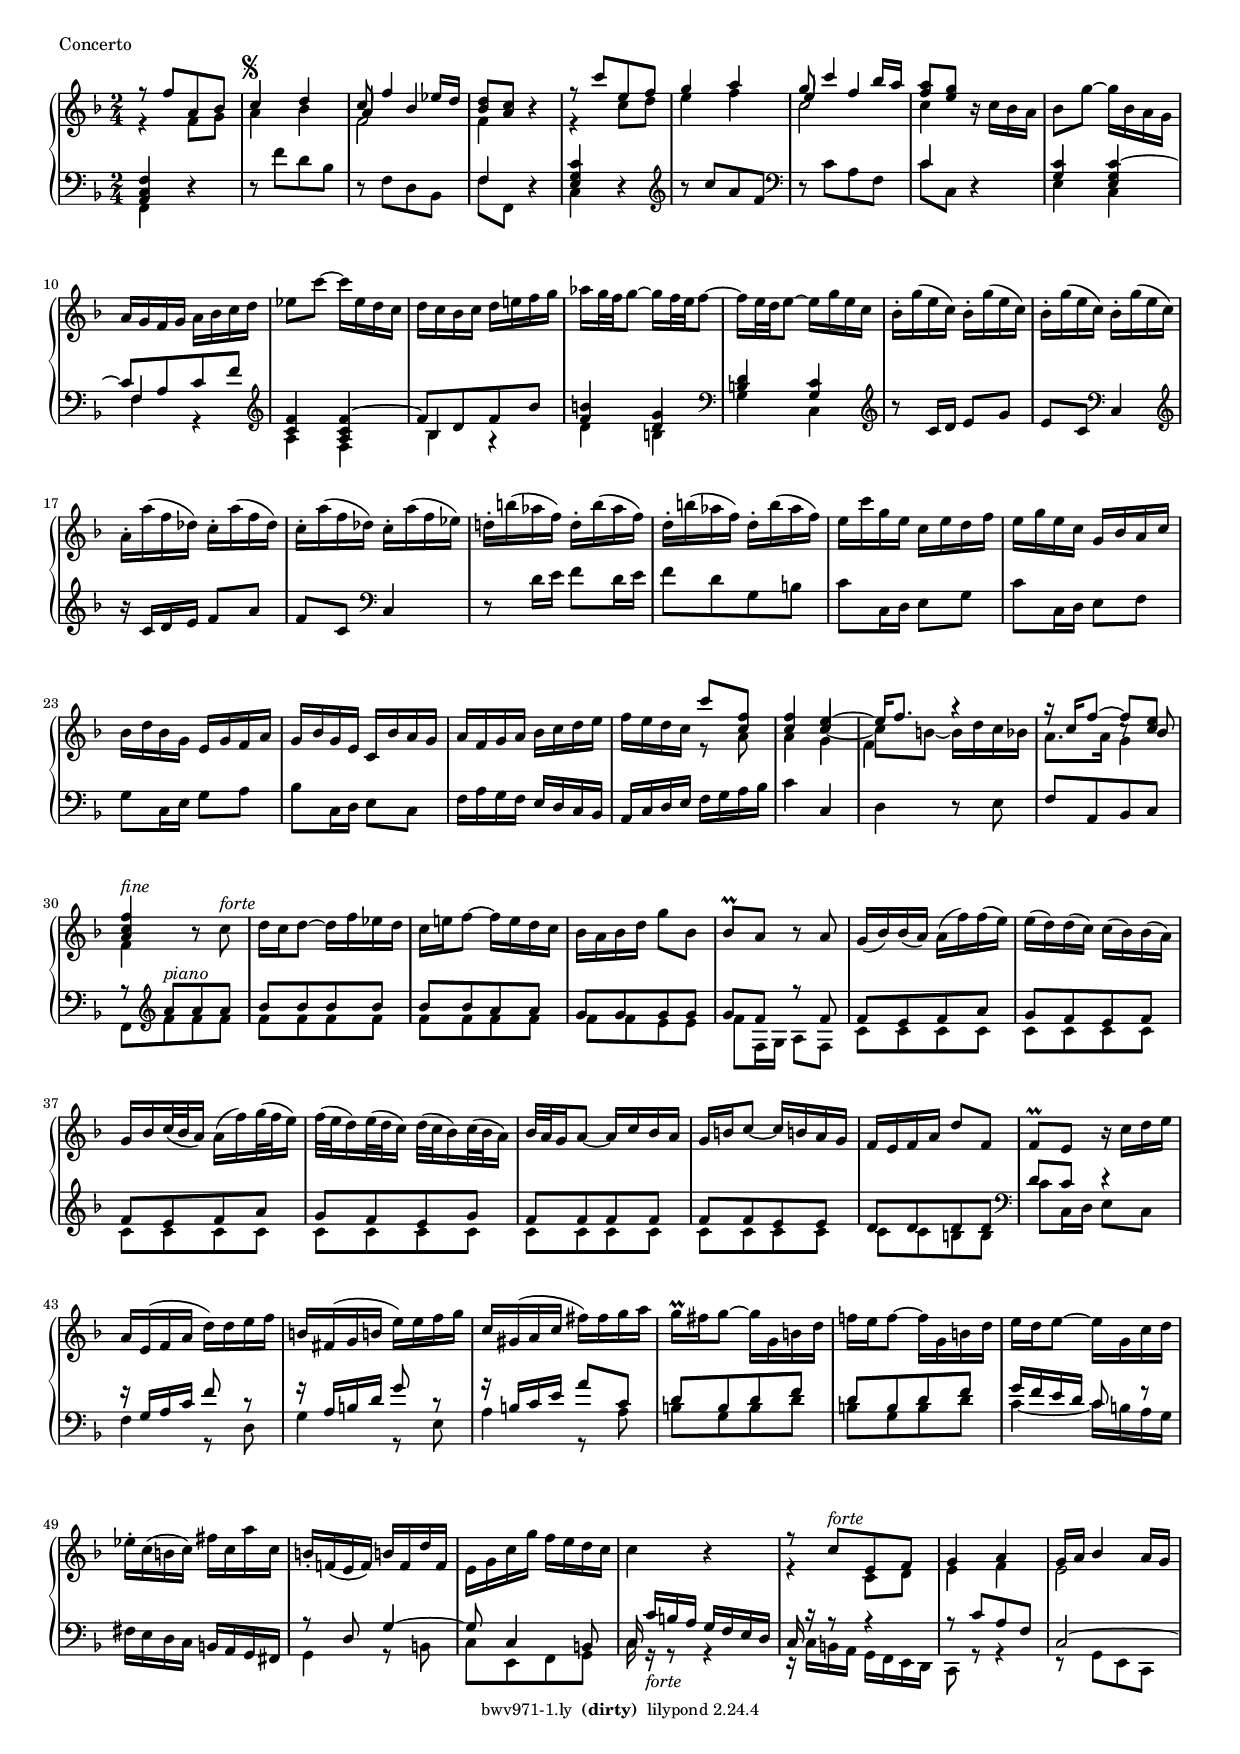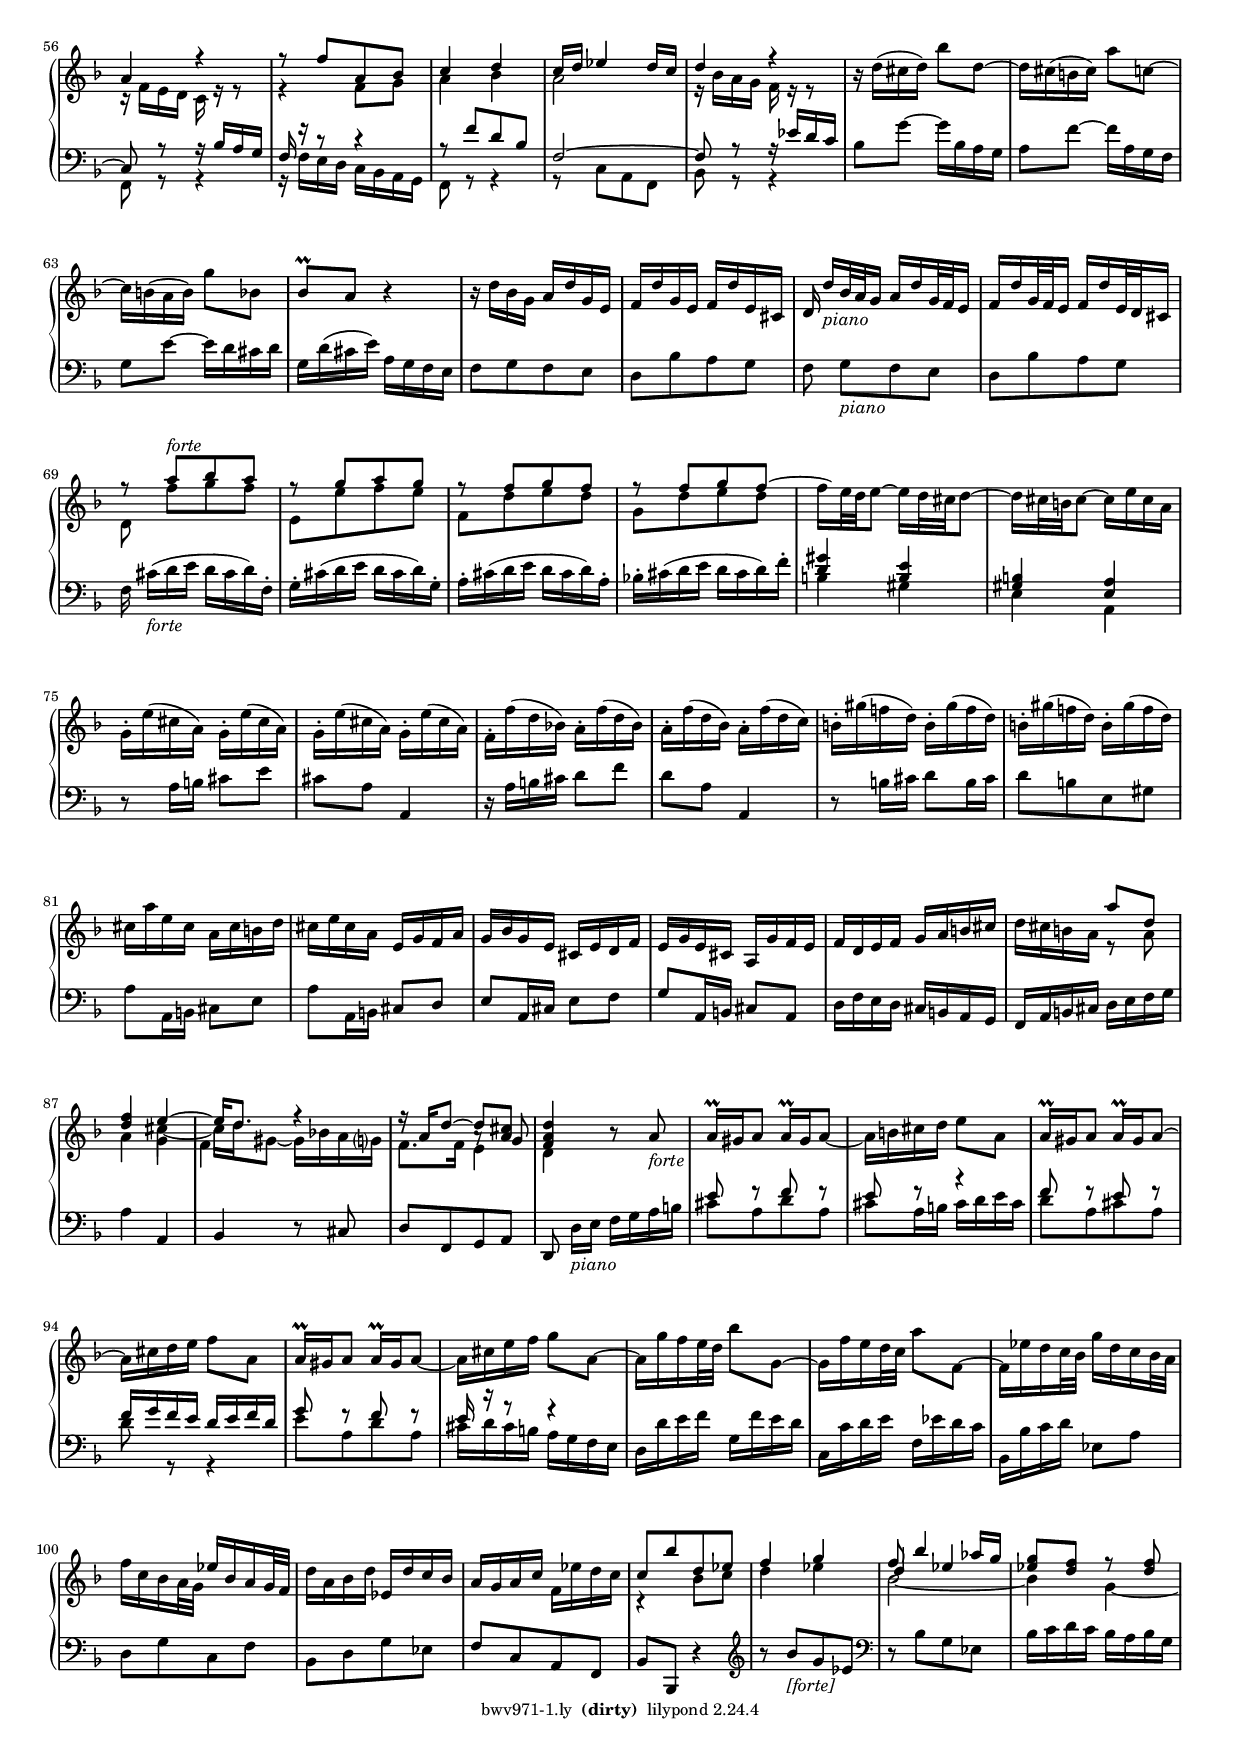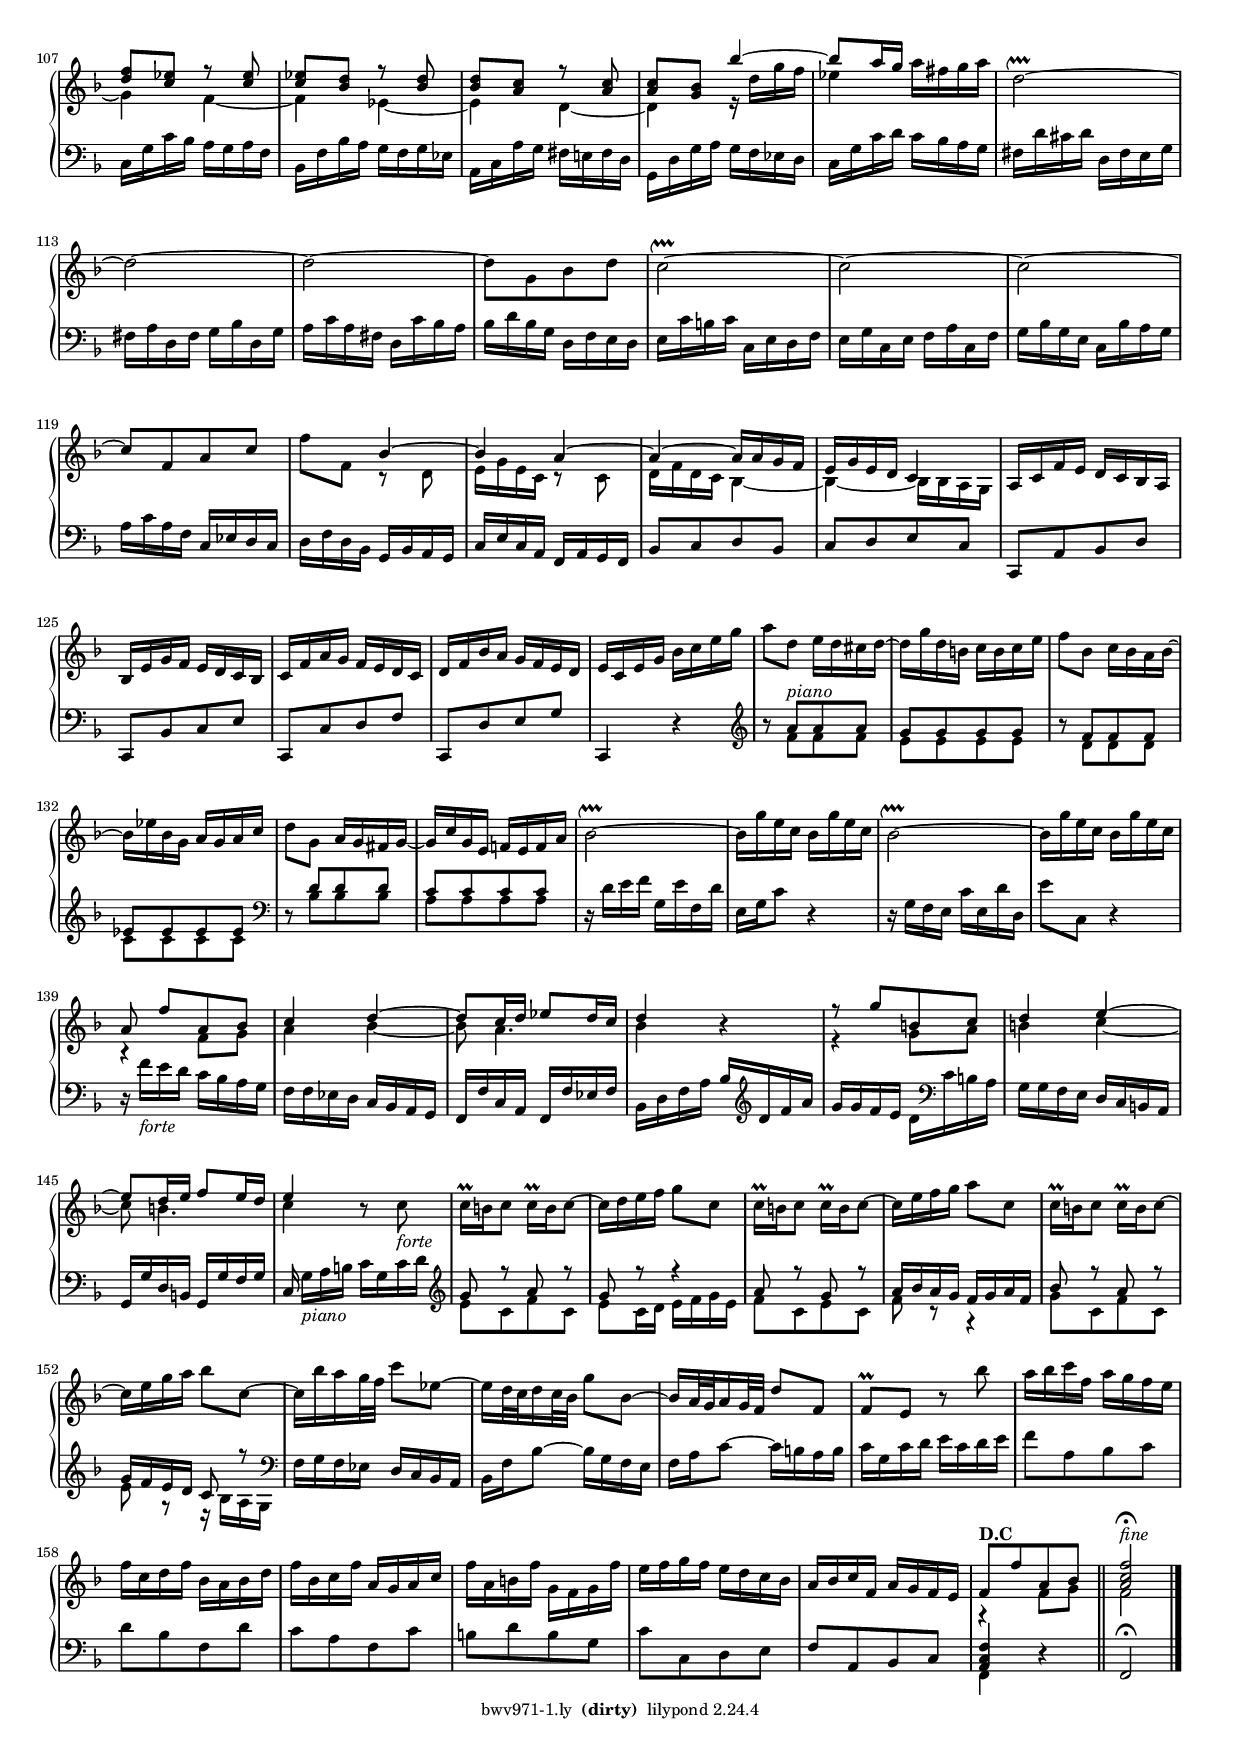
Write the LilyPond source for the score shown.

\version "2.18.2"

\include "../../include/tagline.ily"

breaks = {
}

#(set-global-staff-size 15.4)

\paper {
  #(set-paper-size "a4")
  print-page-number = ##f
  between-system-padding = #0.1
  between-system-space = #0.1
  ragged-last-bottom = ##f
  ragged-bottom = ##f
  oddFooterMarkup = \gitTagline
  evenFooterMarkup = \gitTagline
}

cstr = \change Staff = "right"
cstl = \change Staff = "left"

\header {
  %title = "Concerto Italien"
  piece = "Concerto"
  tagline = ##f
}

global = {
  \key f \major
  \time 2/4
  \override Staff.NoteCollision #'merge-differently-dotted = ##t
  %\override Staff.NoteCollision #'merge-differently-headed = ##t
  %\override Staff.Rest #'style = #'classical
  %\override Beam #'damping = #5
}

right = \relative c'' {
  \global

  <<{ r8 f[ a, bes]
      c4^\markup { \musicglyph #"scripts.segno" } d
      c8 f4 ees16 d
      <bes d>8 <a c> } \\
    { r4 f8 g
      a4 bes
      f2
      f4 } \\
    { s2 s2 a4 bes } >> r4
  
  <<{ r8 c'[ e, f]
      g4 a
      g8 c4 bes16 a
      <f a>8 < e g> } \\
    { r4 c8 d
      e4 f
      c2 c4 } \\
    { s2 s2 e4 f }>> r16 c bes a
  
  bes8 g' ~ g16 bes, a g
  a g f g a bes c d 
  ees8 c' ~ c16 ees, d c
  d c bes c d e! f g
  aes g32 f g8 ~ g16 f32 e f8 ~
  f16 e32 d e8 ~ e16 g e c
  
  \repeat unfold 2 { bes-. g'( e c) bes-. g'( e c) }
  a-. a'( f des) c-. a'( f des)
  c-. a'( f des) c-. a'( f ees)
  d!-. b'( aes f) d-. b'( aes f)
  d-. b'( aes f) d-. b'( aes f)
  
  e c' g e c e d f
  e g e c g bes a c
  bes d bes g e g f a
  g bes g e c bes' a g
  a f g a bes c d e
  f e d c
  <<{ c'8 <c, f>
      q4 <c e> ~ 
      e16 f8. r4
      r16 c f8 ~ f <c e> 
      <a c f>4^\markup { \italic "fine" } } \\
    { r8 a 
      a4 g
      \once \override NoteColumn.force-hshift = #-1.1 \shiftOn f s
      a8. a16 g4
      f
    } \new Voice
    { \voiceTwo s4 s \once \stemUp c' ~ 
      c8 b ~ b16 d c bes
      \voiceThree s4 c8\rest bes
  }>>
  
  r8 c^\markup { \italic "forte" }
  d16c d8 ~ d16 f ees d
  c e! f8 ~ f16 e d c
  bes a bes d g8 bes,
  bes\prall a r a
  
  g16( bes) bes( a) a( f') f( e)
  e( d) d( c) c( bes) bes( a)
  g bes c32( bes a16) a( f') g32( f e16)
  f32( e d16) e32( d c16) d32( c bes16) c32( bes a16)
  
  bes32 a g16 a8 ~ a16 c bes a
  g b c8 ~ c16 b! a g
  f e f a d8 f,
  f\prall e r16 c'd e
  
  a, e( f a d) d e f
  b, fis( g b! e) e f g
  c, gis( a c fis) fis g a
  g\prall fis g8 ~ g16 g, b d
  f! e f8 ~ f16 g, b d
  e d e8 ~ e16 g, c d
  
  ees-. c( b c) fis c a' c,
  b-. f!( e f) b! f d' f,
  e g c g' f e d c
  c4 r
  
  <<{ r8 c[^\markup { \italic "forte" } e, f]
      g4 a
      g16 a bes4 a16 g
      a4 r
      r8 f'[ a, bes]
      c4 d
      c16 d ees4 d16 c
      d4 r } \\
    { r4 c,8 d
      e4 f
      e2
      r16 f e d c r r8
      r4 f8 g
      a4 bes
      a2
      r16 bes a g f r r8 }>>
  
  r16 d'( cis d) bes'8 d, ~
  d16 cis( b cis) a'8 c, ~
  c16 b( a b) g'8 bes,
  bes\prall a r4
  
  r16 d bes g a d g, e
  f d' g, e f d' e, cis
  d d'[-\markup { \italic "piano" } bes32 a g16] a d g,32 f e16
  f d' g,32 f e16 f d' e,32 d cis16
  
  <<{ r8 a''[-\markup { \italic "forte" } bes a]
      r g[ a g]
      r f[ g f]
      r f[ g f] ~ \oneVoice \once \hideNotes f16 } \\
    { d,8 f'[ g f]
      e,[ e' f e]
      f,[ d' e d]
      g,[ d' e d] 
      \oneVoice f16 e32 d e8 ~ e16 d32 cis d8 ~
      d16 cis32 b cis8 ~ cis16 e cis a
  }>>
  
  g-. e'( cis a) g-. e'( cis a)
  g-. e'( cis a) g-. e'( cis a)
  f-. f'( d bes!) a-. f'( d bes)
  a-. f'( d bes) a-. f'( d c)
  b-. gis'( f! d) b-. gis'( f d)
  b-. gis'( f! d) b-. gis'( f d)
  
  cis a' e cis a cis b d
  cis e cis a e g f a
  g bes g e cis e d f
  e g e cis a g' f e
  f d e f g a b cis
  d cis b a

  <<{ a'8 d,
      <d f>4 e ~
      e16 d8. r4 } \\ 
    { r8 a
      a4 g
      \once \override NoteColumn.force-hshift = #-1.3 \shiftOn
      f s } \\
    { s4 s \voiceTwo 
      cis'4 ~ cis16 d gis,8 ~ gis16 bes! a g? }>>
  
  <<{ r16 a d8 ~ d <a cis>
      <f a d>4 } \\ 
    { f8. f16 e4 d } \\
    { s4 \stemUp a'8\rest g }>>
  
  r8 a-\markup { \italic "forte" }
  a16-\prall gis a8 a16-\prall gis a8 ~
  a16 b cis d e8 a,
  a16-\prall gis a8 a16-\prall gis a8 ~
  a16 cis d e f8 a,
  
  a16-\prall gis a8 a16-\prall gis a8 ~
  a16 cis e f g8 a, ~
  a16 g' f e32 d bes'8 g, ~
  g16 f' e d32 c a'8 f, ~
  
  f16 ees' d c32 bes g'16 d c bes32 a
  f'16 c bes a32 g ees'16 bes a g32 f
  d'16 a bes d ees, d' c bes
  a g a c f, ees' d c
  
  <<{ c8[ bes' d, ees]
      f4 g
      f8 bes4 aes16 g
      <ees g>8 <d f> } \\
    { r4 bes8 c
      d4 ees
      bes2 ~ 
      bes4 } \\
    { s2 s2 d4 ees }>>
  
  <<{ r8 <d f> q <c ees> r q
      q <bes d> r q
      q <a c> r q
      q <g bes> } \\
    { g4 ~ g f ~ f ees ~ ees d ~ d }>>
  
  <<{ bes''4 ~ bes8 a16 g } \\
    { r16 d g f ees4 }>>
  a16 fis g a
  d,2-\upprall ~ d ~ d ~
  d8[ g, bes d]
  c2-\upprall ~ c ~ c ~
  c8[ f, a c]
  
  f f,
  <<{ bes4 ~ bes a ~ a ~
      a16 a g f
      e g e d c4 } \\
    { r8 d e16 g e c r8 c
      d16 f d c bes4 ~ 
      bes ~ bes16 bes a g }>>
  
  a c f e d c bes a
  bes e g f e d c bes
  c f a g f e d c
  d f bes a g f e d
  e c e g bes c e g
  
  a8 d, e16 d cis d ~
  d g d b c b c e
  f8 bes, c16 bes a bes ~
  bes ees bes g a g a c
  d8 g, a16 g fis g ~
  
  g c g e f! e f a
  bes2-\upprall ~
  bes16 g' e c bes g' e c
  bes2-\upprall ~
  bes16 g' e c bes g' e c
  
  <<{ a8 f'[ a, bes]
      c4 d ~ 
      d8 c16 d ees8 d16 c
      d4 } \\
    { r4 f,8 g
      a4 bes ~
      bes8 a4.
      bes4 }>> r
  
  <<{ r8 g'[ b, c]
      d4 e ~
      e8 d16 e f8 e16 d
      e4 } \\
    { r4 g,8 a
      b4 c ~
      c8 b4.
      c4 }>>
  
  r8 c-\markup { \italic "forte" }
  c16-\prall b c8 c16-\prall b c8 ~
  c16 d e f g8 c,
  c16-\prall b c8 c16-\prall b c8 ~
  c16 e f g a8 c,
  c16-\prall b c8 c16-\prall b c8 ~
  c16 e g a bes8 c, ~
  
  c16 bes' a g32 f c'8 ees, ~
  ees16 d32 c d16 c32 bes g'8 bes, ~
  bes16 a32 g a16 g32 f d'8 f,
  f-\prall e r bes''
  
  a16 bes c f, a g f e
  f c d f bes, a bes d
  f bes, c f a, g a c
  f a, b f' g, f g f'
  e f g f e d c bes
  a bes c f, a g f e
  
  <<{ f8[^\markup { \bold "D.C"} f' a, bes] } \\ { r4 f8 g } >>
  \bar "||"
  <<{ <a c f>2-\fermata^\markup { \italic "fine" } } \\ { f }>> \bar "|."
}

left = \relative c {
  \global
  <<{ <a c f>4 } \\ { f }>> r
  r8 f''[ d bes]
  r f[ d bes]
  <<{ f'4 } \\ { f8 f, }>> r4
  
  <<{ <e' g c> } \\ { c } >> r
  \clef treble r8 c''8[ a f]
  \clef bass r8 c[ a f]
  <<{ c'4 } \\ { c8 c, }>> r4

  <<{ <g' c>4 <e g c> ~
      c'8[ a c f]
      \clef treble <c f>4 <a c f> ~
      f'8[ d f bes]
      <f b>4 <d g>
      <b d> <g c> } \\
    { e4 c
      \once \override NoteColumn.force-hshift = #1 f r
      a f
      \once \override NoteColumn.force-hshift = #1 bes r
      d b
      \clef bass g c,
    } \\
    { s2 f4 s s2 bes4 }>>
 
  \clef treble r8 c16 d e8 g
  e c \clef bass c,4
  \clef treble r16 c' d e f8 a
  f c \clef bass c,4
  
  r8 d'16 e f8 d16 e
  f8[ d g, b]
  c c,16 d e8 g
  c c,16 d e8 f
  g c,16 e g8 a
  bes c,16 d e8 c
  
  f16 a g f e d c bes
  a c d e f g a bes
  c4 c,
  d r8 e
  f[ a, bes c]
  
  <<{ r8 \clef treble a''[^\markup { \italic "piano" } a a]
      bes[ bes bes bes]
      bes[ bes a a]
      g[ g g g]
      g f r f } \\
    { f,,[ f'' f f]
      f[ f f f]
      f[ f f f]
      f[ f e e]
      f f,16 g a8 f }>>
  
  <<{ f'[ e f a]
      g[ f e f]
      f[ e f a]
      g[ f e g]
      f[ f f f]
      f[ f e e]
      d[ d d d]
      \clef bass d c r4 } \\
    { \repeat unfold 6 { c8[ c c c] }
      c[ c b b]
      c c,16 d e8 c }>>
  
  <<{ r16 g' a c f8 r
      r16 a, b d g8 r
      r16 b, c e a8 c,
      d[ b d f]
      d[ b d f]
      g16 f e d c8 r } \\
    { f,4 r8 d
      g4 r8 e
      a4 r8 a
      b[ g b d]
      b[ g b d]
      c4 ~ c16 b a g }>>
  
  fis e d c b a g fis
  <<{ r8 d' g4 ~
      g8 c,4 b8
      c16 c'[_\markup { \italic "forte" } b a] g f e d
      c r r8 r4 } \\
    { g4 r8 b
      c[ e, f g]
      c16 r r8 r4
      r16 c b a g f e d }>>
  
  <<{ r8 c''[ a f]
      c2 ~
      c8 r r16 bes' a g
      f r r8 r4
      r8 f'[ d bes]
      f2 ~
      f8 r r16 ees' d c } \\
    { c,,8 r8 r4
      r8 g'[ e c]
      f r r4
      r16 f' e d c bes a g
      f8 r r4
      r8 c'[ a f]
      bes r r4 }>>
  
  bes'8 g' ~ g16 bes, a g
  a8 f' ~ f16 a, g f
  g8 e' ~ e16 d cis d
  g, d'( cis e) a, g f e
  
  f8[ g f e]
  d[ bes' a g]
  f8 g[-\markup { \italic "piano" } f e]
  d[ bes' a g]
  
  f16 cis'[(-\markup { \italic "forte" } d e] d cis d) f,-.
  g-. cis( d e d cis d) g,-.
  a-. cis( d e d cis d) a-.
  bes!-. cis( d e d cis d) f-.
  
  <<{ <d gis>4 <b e>
      <gis b> <e a> } \\
    { b' gis
      e a, }>>
  
  r8 a'16 b cis8 e
  cis a a,4
  r16 a' b cis d8 f
  d a a,4
  
  r8 b'16 cis d8 b16 cis
  d8[ b e, gis]
  a a,16 b cis8 e
  a a,16 b cis8 d
  e a,16 cis e8 f
  g a,16 b cis8 a
  
  d16 f e d cis b a g
  f a b cis d e f g
  a4 a,
  bes r8 cis
  d[ f, g a]
  
  d, d'16[-\markup { \italic "piano" } e] f g a b
  <<{ e8 r f r
      e r r4
      f8 r e r
      f16 g f e d e f d
      g8 r f r
      e16 r r8 r4 } \\
    { cis8[ a d a]
      cis a16 b cis d e cis
      d8[ a cis a]
      d r r4
      e8[ a, d a]
      cis16 d cis b a g f e }>>
  
  d d' e f g, f' e d
  c, c' d e f, ees' d c
  bes, bes' c d ees,8 a
  d,[ g c, f]
  bes,[ d g ees]
  f[ c a f]
  bes bes, r4
  
  \clef treble r8 bes'''[-\markup { \italic "[forte]" } g ees]
  \clef bass r bes[ g ees]
  bes'16 c d c bes a bes g
  c, g' c bes a g a f
  bes, f' bes a g f g ees
  a, c a' g fis e! fis d
  g, d' g a g f ees d
  
  c g' c d c bes a g
  fis d' cis d d, fis e g
  fis a d, fis g bes d, g
  a c a fis d c' bes a
  bes d bes g d f e d
  
  e c' b c c, e d f
  e g c, e f a c, f
  g bes g e c bes' a g
  a c a f c ees d c
  d f d bes g bes a g
  
  c e c a f a g f
  bes8[ c d bes]
  c[ d e c]
  c,[ a' bes d]
  c,[ bes' c e]
  c,[ c' d f]
  c,[ d' e g]
  c,,4 r
  
  \clef treble r8 <<{ a'''8[-\markup { \italic "piano" } a a]
      g[ g g g] } \\ { f[ f f] e[ e e e] }>>
  r8 <<{ f[ f f] ees[ ees ees ees] } \\
    { d[ d d] c[ c c c] }>>
  \clef bass r8 <<{ d[ d d] c[ c c c] } \\
    { bes[ bes bes] a[ a a a] }>>
  
  r16 d e f g, e' f, d'
  e, g c8 r4
  r16 g f e c' e, d' d,
  e'8 c, r4
  
  r16 f'16-\markup { \italic "forte" } e d c bes a g
  f f ees d c bes a g
  f f' c a f f' ees f
  bes, d f a bes \clef treble d f a
  
  g g f e d \clef bass c b a
  g g f e d c b a
  g g' d b g g' f g
  c, g'[-\markup { \italic "piano" } a b] c g c d
  
  <<{ \clef treble g8 r a r
      g r r4
      a8 r g r
      a16 bes a g f g a f
      bes8 r a r
      g16 f e d c8 r } \\
    { e8[ c f c]
      e c16 d e f g e
      f8[ c e c] 
      f r r4
      g8[ c, f c]
      e r r16 bes a g }>>
  
  \clef bass f g f ees d c bes a
  bes f' bes8 ~ bes16 g f e
  f a c8 ~ c16 b a b
  c g c d e c d e
  
  f8[ a, bes c]
  d[ bes f d']
  c[ a f c']
  b[ d b g]
  c[ c, d e]
  f[ a, bes c]
  
  <<{ <a c f>4 } \\ { f }>> r
  \bar "||"
  f2-\fermata \bar "|."
}

\score {
  \new PianoStaff <<
    \new Staff = "right" {
      << 
        \breaks
        \new Voice = "right" { \right }
      >>
    }
    \new Staff = "left" { 
      <<
        \breaks 
        \new Voice { \clef bass \left }
      >>
    }
  >>
  \layout { 
    indent = 0 
    \context {
      \Score
      %\override NonMusicalPaperColumn.line-break-permission = ##f
      %\override NonMusicalPaperColumn.page-break-permission = ##f
    }
  }
}
